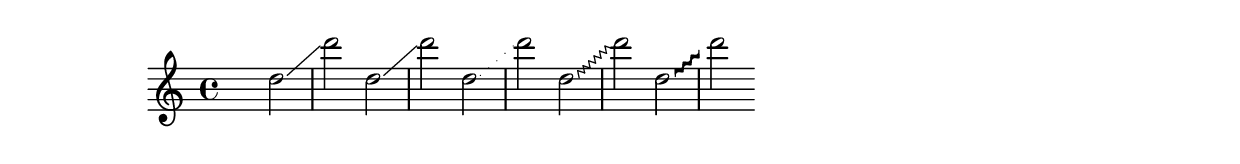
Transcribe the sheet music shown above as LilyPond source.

%%  Do not edit this file; it is auto-generated from LSR!
\version "2.11.23"

\header { texidoc = "
Displays all available line styles.
" }

\paper {
  ragged-right = ##t
}

\relative c'' {
  \override Glissando #'breakable = ##t

  s2
  d2 \glissando d'2
  \once \override Glissando #'dash-fraction = #0.5
  d,2 \glissando d'2
  \override Glissando #'style = #'dotted-line
  d,2 \glissando d'2

  \override Glissando #'style = #'zigzag
  d,2 \glissando d'2
  \override Glissando #'style = #'trill
  d,2 \glissando d'2
}
